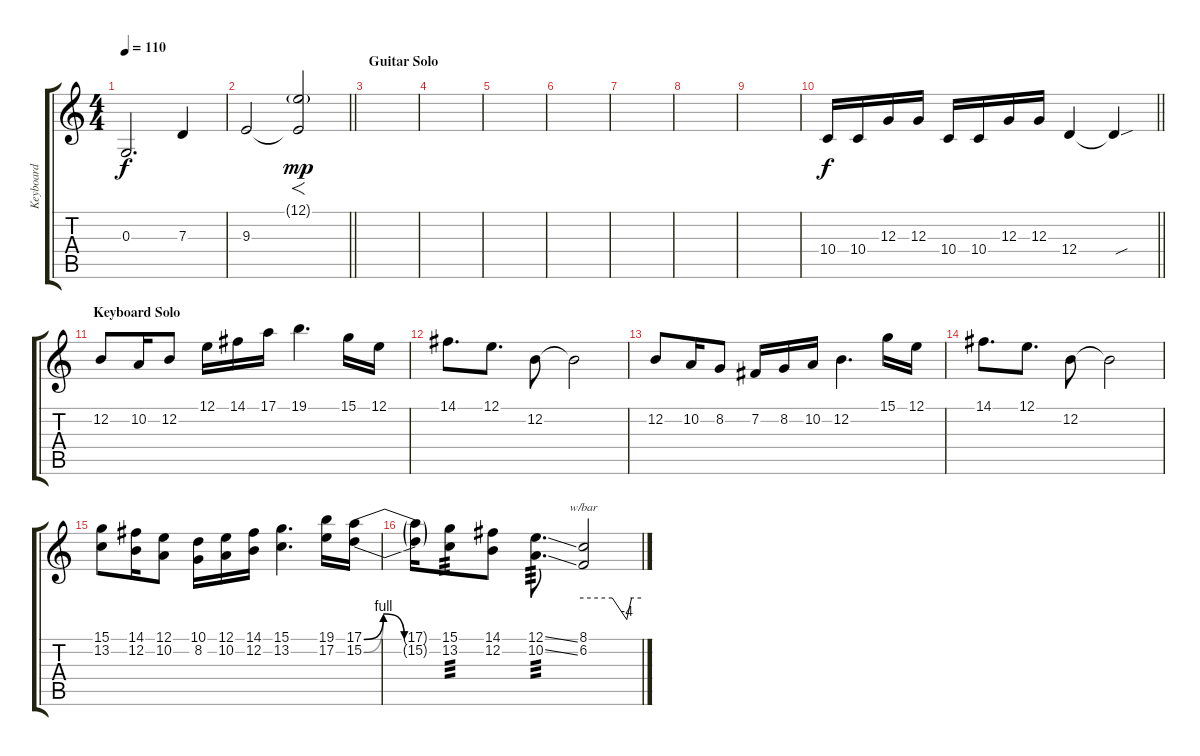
\track ("Keyboard" "Keyboard") {instrument lead2sawtooth}
\staff {score tabs}
\tuning (E4 B3 G3 D3 A2 E2) {hide}
\ts (4 4)
\tempo 110
\clef g2
\ks c
0.3.2{d dy f} 7.3.4 |
\barLineRight lightlight
9.3.2 (12.1{g} 9.3{t}).2{f dy mp} |
\section ("" "Guitar Solo")
|
|
|
|
|
|
|
\barLineRight lightlight
10.4.16{dy f} 10.4.16 12.3.16 12.3.16 10.4.16 10.4.16 12.3.16 12.3.16 12.4.4{volume 16} 12.4{sou t}.4 |
\section ("" "Keyboard Solo")
12.2.8 10.2.16 12.2.8 12.1.16 14.1.16 17.1.16 19.1.4{d} 15.1.16 12.1.16 |
14.1.8{d} 12.1.8{d} 12.2.8 12.2{t}.2 |
12.2.8 10.2.16 8.2.8 7.2.16 8.2.16 10.2.16 12.2.4{d} 15.1.16 12.1.16 |
14.1.8{d} 12.1.8{d} 12.2.8 12.2{t}.2 |
(15.1 13.2).8 (14.1 12.2).16 (12.1 10.2).8 (10.1 8.2).16 (12.1 10.2).16 (14.1 12.2).16 (15.1 13.2).4{d} (19.1 17.2).16 (17.1{be (custom 0 0 15 4 31 0 60 0)} 15.2{be (custom 0 0 15 4 31 0 60 0)}).16 |
(17.1{t} 15.2{t}).16 (15.1 13.2).8{tp 3} (14.1 12.2).8 (12.1{ss} 10.2{ss}).8{d tp 3} (8.1 6.2).2{tbe (custom default 0 0 30 0 45 -16 50 0 60 0)}
